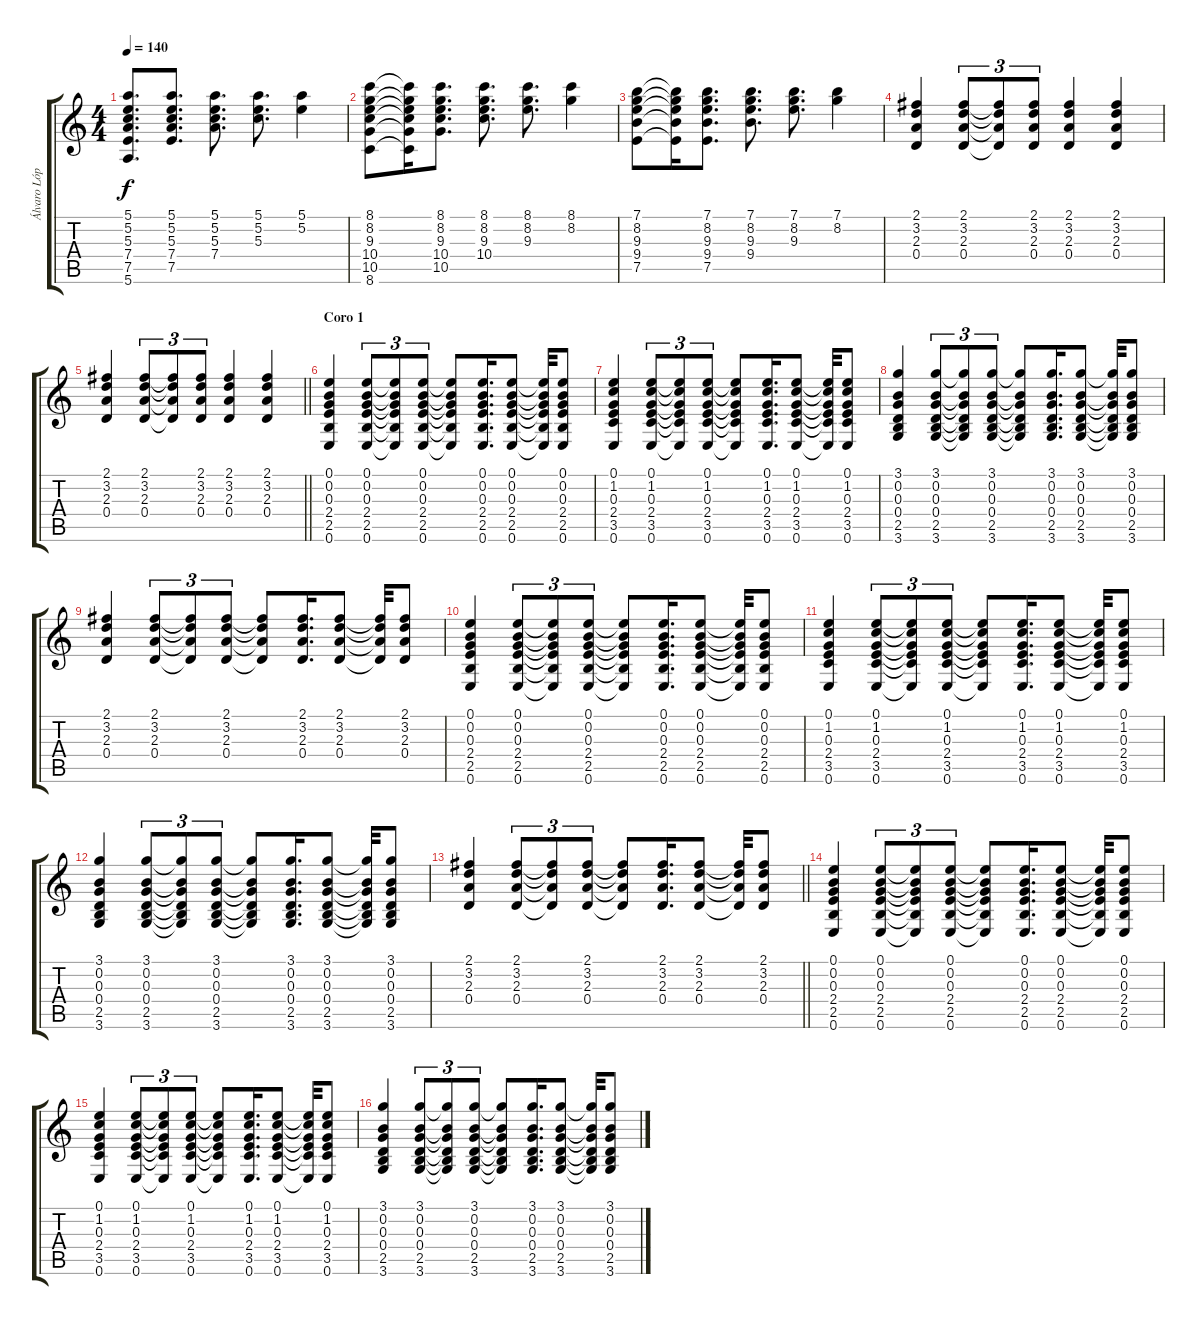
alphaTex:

\track ("Álvaro López" "Álvaro Lóp") {instrument electricguitarclean}
\staff {score tabs}
\tuning (E4 B3 G3 D3 A2 E2) {hide}
\ts (4 4)
\tempo 140
\clef g2
\ks c
(5.1 5.2 5.3 7.4 7.5 5.6).8{d dy f volume 13} (5.1 5.2 5.3 7.4 7.5).8{d volume 1} (5.1 5.2 5.3 7.4).8{d} (5.1 5.2 5.3).8{d} (5.1 5.2).4 |
(8.1 8.2 9.3 10.4 10.5 8.6).8{volume 13} (8.1{t} 8.2{t} 9.3{t} 10.4{t} 10.5{t} 8.6{t}).16{volume 1} (8.1 8.2 9.3 10.4 10.5).8{d} (8.1 8.2 9.3 10.4).8{d} (8.1 8.2 9.3).8{d} (8.1 8.2).4 |
(7.1 8.2 9.3 9.4 7.5).8{volume 13} (7.1{t} 8.2{t} 9.3{t} 9.4{t} 7.5{t}).16{volume 1} (7.1 8.2 9.3 9.4 7.5).8{d} (7.1 8.2 9.3 9.4).8{d} (7.1 8.2 9.3).8{d} (7.1 8.2).4 |
(2.1 3.2 2.3 0.4).4{volume 13} (2.1 3.2 2.3 0.4).8{tu (3 2)} (2.1{t} 3.2{t} 2.3{t} 0.4{t}).8{tu (3 2)} (2.1 3.2 2.3 0.4).8{tu (3 2)} (2.1 3.2 2.3 0.4).4 (2.1 3.2 2.3 0.4).4 |
\barLineRight lightlight
(2.1 3.2 2.3 0.4).4 (2.1 3.2 2.3 0.4).8{tu (3 2)} (2.1{t} 3.2{t} 2.3{t} 0.4{t}).8{tu (3 2)} (2.1 3.2 2.3 0.4).8{tu (3 2)} (2.1 3.2 2.3 0.4).4 (2.1 3.2 2.3 0.4).4 |
\section ("" "Coro 1")
(0.1 0.2 0.3 2.4 2.5 0.6).4 (0.1 0.2 0.3 2.4 2.5 0.6).8{tu (3 2)} (0.1{t} 0.2{t} 0.3{t} 2.4{t} 2.5{t} 0.6{t}).8{tu (3 2)} (0.1 0.2 0.3 2.4 2.5 0.6).8{tu (3 2)} (0.1{t} 0.2{t} 0.3{t} 2.4{t} 2.5{t} 0.6{t}).8 (0.1 0.2 0.3 2.4 2.5 0.6).16{d} (0.1 0.2 0.3 2.4 2.5 0.6).8 (0.1{t} 0.2{t} 0.3{t} 2.4{t} 2.5{t} 0.6{t}).32 (0.1 0.2 0.3 2.4 2.5 0.6).8 |
(0.1 1.2 0.3 2.4 3.5 0.6).4 (0.1 1.2 0.3 2.4 3.5 0.6).8{tu (3 2)} (0.1{t} 1.2{t} 0.3{t} 2.4{t} 3.5{t} 0.6{t}).8{tu (3 2)} (0.1 1.2 0.3 2.4 3.5 0.6).8{tu (3 2)} (0.1{t} 1.2{t} 0.3{t} 2.4{t} 3.5{t} 0.6{t}).8 (0.1 1.2 0.3 2.4 3.5 0.6).16{d} (0.1 1.2 0.3 2.4 3.5 0.6).8 (0.1{t} 1.2{t} 0.3{t} 2.4{t} 3.5{t} 0.6{t}).32 (0.1 1.2 0.3 2.4 3.5 0.6).8 |
(3.1 0.2 0.3 0.4 2.5 3.6).4 (3.1 0.2 0.3 0.4 2.5 3.6).8{tu (3 2)} (3.1{t} 0.2{t} 0.3{t} 0.4{t} 2.5{t} 3.6{t}).8{tu (3 2)} (3.1 0.2 0.3 0.4 2.5 3.6).8{tu (3 2)} (3.1{t} 0.2{t} 0.3{t} 0.4{t} 2.5{t} 3.6{t}).8 (3.1 0.2 0.3 0.4 2.5 3.6).16{d} (3.1 0.2 0.3 0.4 2.5 3.6).8 (3.1{t} 0.2{t} 0.3{t} 0.4{t} 2.5{t} 3.6{t}).32 (3.1 0.2 0.3 0.4 2.5 3.6).8 |
(2.1 3.2 2.3 0.4).4 (2.1 3.2 2.3 0.4).8{tu (3 2)} (2.1{t} 3.2{t} 2.3{t} 0.4{t}).8{tu (3 2)} (2.1 3.2 2.3 0.4).8{tu (3 2)} (2.1{t} 3.2{t} 2.3{t} 0.4{t}).8 (2.1 3.2 2.3 0.4).16{d} (2.1 3.2 2.3 0.4).8 (2.1{t} 3.2{t} 2.3{t} 0.4{t}).32 (2.1 3.2 2.3 0.4).8 |
(0.1 0.2 0.3 2.4 2.5 0.6).4 (0.1 0.2 0.3 2.4 2.5 0.6).8{tu (3 2)} (0.1{t} 0.2{t} 0.3{t} 2.4{t} 2.5{t} 0.6{t}).8{tu (3 2)} (0.1 0.2 0.3 2.4 2.5 0.6).8{tu (3 2)} (0.1{t} 0.2{t} 0.3{t} 2.4{t} 2.5{t} 0.6{t}).8 (0.1 0.2 0.3 2.4 2.5 0.6).16{d} (0.1 0.2 0.3 2.4 2.5 0.6).8 (0.1{t} 0.2{t} 0.3{t} 2.4{t} 2.5{t} 0.6{t}).32 (0.1 0.2 0.3 2.4 2.5 0.6).8 |
(0.1 1.2 0.3 2.4 3.5 0.6).4 (0.1 1.2 0.3 2.4 3.5 0.6).8{tu (3 2)} (0.1{t} 1.2{t} 0.3{t} 2.4{t} 3.5{t} 0.6{t}).8{tu (3 2)} (0.1 1.2 0.3 2.4 3.5 0.6).8{tu (3 2)} (0.1{t} 1.2{t} 0.3{t} 2.4{t} 3.5{t} 0.6{t}).8 (0.1 1.2 0.3 2.4 3.5 0.6).16{d} (0.1 1.2 0.3 2.4 3.5 0.6).8 (0.1{t} 1.2{t} 0.3{t} 2.4{t} 3.5{t} 0.6{t}).32 (0.1 1.2 0.3 2.4 3.5 0.6).8 |
(3.1 0.2 0.3 0.4 2.5 3.6).4 (3.1 0.2 0.3 0.4 2.5 3.6).8{tu (3 2)} (3.1{t} 0.2{t} 0.3{t} 0.4{t} 2.5{t} 3.6{t}).8{tu (3 2)} (3.1 0.2 0.3 0.4 2.5 3.6).8{tu (3 2)} (3.1{t} 0.2{t} 0.3{t} 0.4{t} 2.5{t} 3.6{t}).8 (3.1 0.2 0.3 0.4 2.5 3.6).16{d} (3.1 0.2 0.3 0.4 2.5 3.6).8 (3.1{t} 0.2{t} 0.3{t} 0.4{t} 2.5{t} 3.6{t}).32 (3.1 0.2 0.3 0.4 2.5 3.6).8 |
\barLineRight lightlight
(2.1 3.2 2.3 0.4).4 (2.1 3.2 2.3 0.4).8{tu (3 2)} (2.1{t} 3.2{t} 2.3{t} 0.4{t}).8{tu (3 2)} (2.1 3.2 2.3 0.4).8{tu (3 2)} (2.1{t} 3.2{t} 2.3{t} 0.4{t}).8 (2.1 3.2 2.3 0.4).16{d} (2.1 3.2 2.3 0.4).8 (2.1{t} 3.2{t} 2.3{t} 0.4{t}).32 (2.1 3.2 2.3 0.4).8 |
(0.1 0.2 0.3 2.4 2.5 0.6).4 (0.1 0.2 0.3 2.4 2.5 0.6).8{tu (3 2)} (0.1{t} 0.2{t} 0.3{t} 2.4{t} 2.5{t} 0.6{t}).8{tu (3 2)} (0.1 0.2 0.3 2.4 2.5 0.6).8{tu (3 2)} (0.1{t} 0.2{t} 0.3{t} 2.4{t} 2.5{t} 0.6{t}).8 (0.1 0.2 0.3 2.4 2.5 0.6).16{d} (0.1 0.2 0.3 2.4 2.5 0.6).8 (0.1{t} 0.2{t} 0.3{t} 2.4{t} 2.5{t} 0.6{t}).32 (0.1 0.2 0.3 2.4 2.5 0.6).8 |
(0.1 1.2 0.3 2.4 3.5 0.6).4 (0.1 1.2 0.3 2.4 3.5 0.6).8{tu (3 2)} (0.1{t} 1.2{t} 0.3{t} 2.4{t} 3.5{t} 0.6{t}).8{tu (3 2)} (0.1 1.2 0.3 2.4 3.5 0.6).8{tu (3 2)} (0.1{t} 1.2{t} 0.3{t} 2.4{t} 3.5{t} 0.6{t}).8 (0.1 1.2 0.3 2.4 3.5 0.6).16{d} (0.1 1.2 0.3 2.4 3.5 0.6).8 (0.1{t} 1.2{t} 0.3{t} 2.4{t} 3.5{t} 0.6{t}).32 (0.1 1.2 0.3 2.4 3.5 0.6).8 |
(3.1 0.2 0.3 0.4 2.5 3.6).4 (3.1 0.2 0.3 0.4 2.5 3.6).8{tu (3 2)} (3.1{t} 0.2{t} 0.3{t} 0.4{t} 2.5{t} 3.6{t}).8{tu (3 2)} (3.1 0.2 0.3 0.4 2.5 3.6).8{tu (3 2)} (3.1{t} 0.2{t} 0.3{t} 0.4{t} 2.5{t} 3.6{t}).8 (3.1 0.2 0.3 0.4 2.5 3.6).16{d} (3.1 0.2 0.3 0.4 2.5 3.6).8 (3.1{t} 0.2{t} 0.3{t} 0.4{t} 2.5{t} 3.6{t}).32 (3.1 0.2 0.3 0.4 2.5 3.6).8
